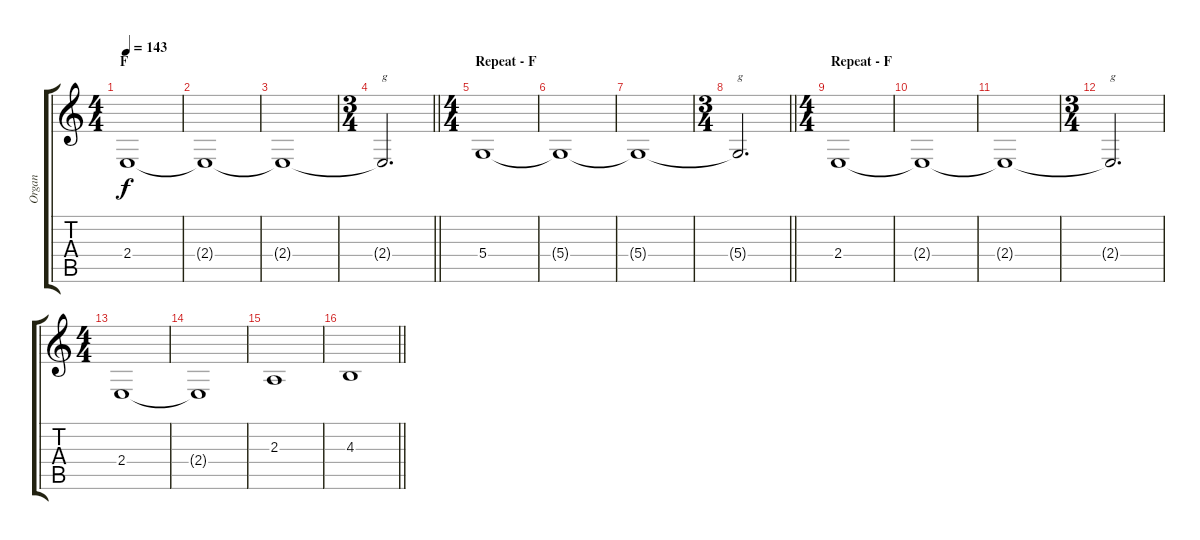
\track ("Organ" "Organ") {instrument drawbarorgan}
\staff {score tabs}
\tuning (E4 B3 G3 D3 A2 E2) {hide}
\ts (4 4)
\section ("" "F")
\tempo 143
\clef g2
\ks c
2.4.1{dy f} |
2.4{t}.1 |
2.4{t}.1 |
\ts (3 4)
\barLineRight lightlight
2.4{t}.2{d txt "g"} |
\ts (4 4)
\section ("" "Repeat - F")
5.4.1 |
5.4{t}.1 |
5.4{t}.1 |
\ts (3 4)
\barLineRight lightlight
5.4{t}.2{d txt "g"} |
\ts (4 4)
\section ("" "Repeat - F")
2.4.1 |
2.4{t}.1 |
2.4{t}.1 |
\ts (3 4)
2.4{t}.2{d txt "g"} |
\ts (4 4)
2.4.1 |
2.4{t}.1 |
2.3.1 |
\barLineRight lightlight
4.3.1
